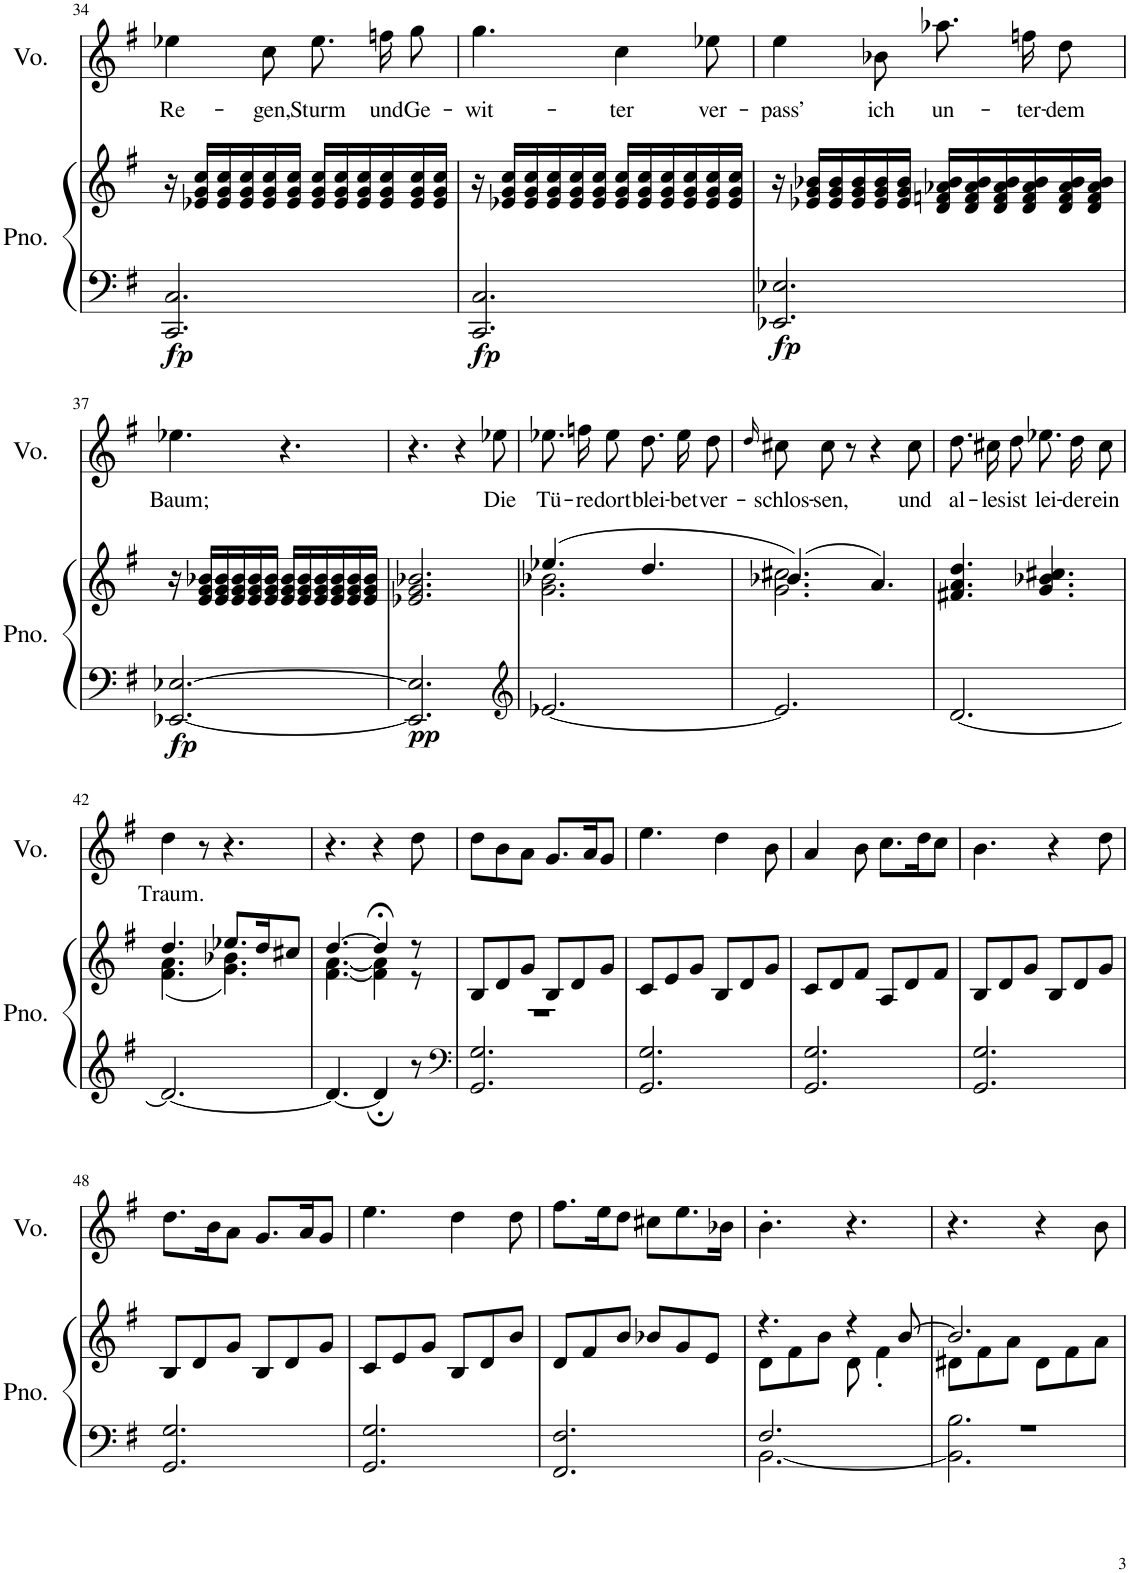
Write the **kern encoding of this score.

**kern	**kern	**dynam	**kern	**text
*part2	*part2	*part2	*part1	*part1
*staff3	*staff2	*staff2/3	*staff1	*staff1
*I"Piano	*	*	*I"Voice	*
*I'Pno.	*	*	*I'Vo.	*
!!LO:PB:g=z
*clefF4	*clefG2	*	*clefG2	*
*k[f#]	*k[f#]	*	*k[f#]	*
*M6/8	*M6/8	*	*M6/8	*
=34	=34	=34	=34	=34
!	!	!LO:DY:b=2	!	!LO:LY:b
2.CC/ 2.C/	16r	fp	4ee-X\	Re-
.	16e-X/ 16g/ 16cc/LL	.	.	.
.	16e-/ 16g/ 16cc/	.	.	.
.	16e-/ 16g/ 16cc/	.	.	.
!	!	!	!	!LO:LY:b
.	16e-/ 16g/ 16cc/	.	8cc\	-gen,
.	16e-/ 16g/ 16cc/JJ	.	.	.
!	!	!	!	!LO:LY:b
.	16e-/ 16g/ 16cc/LL	.	8.ee-\	Sturm
.	16e-/ 16g/ 16cc/	.	.	.
.	16e-/ 16g/ 16cc/	.	.	.
!	!	!	!	!LO:LY:b
.	16e-/ 16g/ 16cc/	.	16ffn\	und
!	!	!	!	!LO:LY:b
.	16e-/ 16g/ 16cc/	.	8gg\	Ge-
.	16e-/ 16g/ 16cc/JJ	.	.	.
=35	=35	=35	=35	=35
!	!	!LO:DY:b=2	!	!LO:LY:b
2.CC/ 2.C/	16r	fp	4.gg\	-wit-
.	16e-X/ 16g/ 16cc/LL	.	.	.
.	16e-/ 16g/ 16cc/	.	.	.
.	16e-/ 16g/ 16cc/	.	.	.
.	16e-/ 16g/ 16cc/	.	.	.
.	16e-/ 16g/ 16cc/JJ	.	.	.
!	!	!	!	!LO:LY:b
.	16e-/ 16g/ 16cc/LL	.	4cc\	-ter
.	16e-/ 16g/ 16cc/	.	.	.
.	16e-/ 16g/ 16cc/	.	.	.
.	16e-/ 16g/ 16cc/	.	.	.
!	!	!	!	!LO:LY:b
.	16e-/ 16g/ 16cc/	.	8ee-X\	ver-
.	16e-/ 16g/ 16cc/JJ	.	.	.
=36	=36	=36	=36	=36
!	!	!LO:DY:b=2	!	!LO:LY:b
2.EE-X/ 2.E-X/	16r	fp	4ee\	-pass’
.	16e-X/ 16g/ 16b-X/LL	.	.	.
.	16e-/ 16g/ 16b-/	.	.	.
.	16e-/ 16g/ 16b-/	.	.	.
!	!	!	!	!LO:LY:b
.	16e-/ 16g/ 16b-/	.	8b-X\	ich
.	16e-/ 16g/ 16b-/JJ	.	.	.
!	!	!	!	!LO:LY:b
.	16d/ 16fn/ 16a-X/ 16b-/LL	.	8.aa-X\	un-
.	16d/ 16f/ 16a-/ 16b-/	.	.	.
.	16d/ 16f/ 16a-/ 16b-/	.	.	.
!	!	!	!	!LO:LY:b
.	16d/ 16f/ 16a-/ 16b-/	.	16ffn\	-ter-
!	!	!	!	!LO:LY:b
.	16d/ 16f/ 16a-/ 16b-/	.	8dd\	-dem
.	16d/ 16f/ 16a-/ 16b-/JJ	.	.	.
!!LO:LB:g=z
=37	=37	=37	=37	=37
!	!	!LO:DY:b=2	!	!LO:LY:b
[2.EE-X/ [2.E-X/	16r	fp	4.ee-X\	Baum;
.	16e/ 16g/ 16b-X/LL	.	.	.
.	16e/ 16g/ 16b-/	.	.	.
.	16e/ 16g/ 16b-/	.	.	.
.	16e/ 16g/ 16b-/	.	.	.
.	16e/ 16g/ 16b-/JJ	.	.	.
.	16e/ 16g/ 16b-/LL	.	4.r	.
.	16e/ 16g/ 16b-/	.	.	.
.	16e/ 16g/ 16b-/	.	.	.
.	16e/ 16g/ 16b-/	.	.	.
.	16e/ 16g/ 16b-/	.	.	.
.	16e/ 16g/ 16b-/JJ	.	.	.
=38	=38	=38	=38	=38
!	!	!LO:DY:b=2	!	!
2.EE-/] 2.E-/]	2.e-X/ 2.g/ 2.b-X/	pp	4.r	.
.	.	.	4r	.
!	!	!	!	!LO:LY:b
.	.	.	8ee-X\	Die
=39	=39	=39	=39	=39
*clefG2	*	*	*	*
*	*^	*	*	*
!	!	!	!	!	!LO:LY:b
[2.e-X/	(4.ee-X/	2.g\ 2.b-X\	.	8.ee-X\	Tü-
!	!	!	!	!	!LO:LY:b
.	.	.	.	16ffn\	-re
!	!	!	!	!	!LO:LY:b
.	.	.	.	8ee-\	dort
!	!	!	!	!	!LO:LY:b
.	4.dd/	.	.	8.dd\	blei-
!	!	!	!	!	!LO:LY:b
.	.	.	.	16ee-\	-bet
!	!	!	!	!	!LO:LY:b
.	.	.	.	8dd\	ver-
=40	=40	=40	=40	=40	=40
.	.	.	.	16qdd/	.
!	!	!	!	!	!LO:LY:b
2.e-/]	(4.b-X/)	2.g\ 2.cc#X\	.	8cc#X\	-schlos-
!	!	!	!	!	!LO:LY:b
.	.	.	.	8cc#\	-sen,
.	.	.	.	8r	.
.	4.a/)	.	.	4r	.
!	!	!	!	!	!LO:LY:b
.	.	.	.	8cc#\	und
*	*v	*v	*	*	*
=41	=41	=41	=41	=41
!	!	!	!	!LO:LY:b
[2.d/	4.f#X/ 4.a/ 4.dd/	.	8.dd\	al-
!	!	!	!	!LO:LY:b
.	.	.	16cc#X\	-les
!	!	!	!	!LO:LY:b
.	.	.	8dd\	ist
!	!	!	!	!LO:LY:b
.	4.g/ 4.b-X/ 4.cc#X/	.	8.ee-X\	lei-
!	!	!	!	!LO:LY:b
.	.	.	16dd\	-der
!	!	!	!	!LO:LY:b
.	.	.	8cc#\	ein
!!LO:LB:g=z
=42	=42	=42	=42	=42
*	*^	*	*	*
!	!	!	!	!	!LO:LY:b
2.d/_	4.dd/	(4.f#\ 4.a\	.	4dd\	Traum.
.	.	.	.	8r	.
.	8.ee-X/L	4.g\ 4.b-X\)	.	4.r	.
.	16dd/K	.	.	.	.
.	8cc#X/J	.	.	.	.
=43	=43	=43	=43	=43	=43
4.d/_	[4.dd/	[4.f#\ [4.a\	.	4.r	.
4d;/]	4dd;</]	4f#\] 4a\]	.	4r	.
8r	8r	8r	.	8dd\	.
=44	=44	=44	=44	=44	=44
*clefF4	*	*	*	*	*
2.GG/ 2.G/	8B/L	2.r	.	8dd\L	.
.	8d/	.	.	8b\	.
.	8g/J	.	.	8a\J	.
.	8B/L	.	.	8.g/L	.
.	8d/	.	.	.	.
.	.	.	.	16a/K	.
.	8g/J	.	.	8g/J	.
*	*v	*v	*	*	*
=45	=45	=45	=45	=45
2.GG/ 2.G/	8c/L	.	4.ee\	.
.	8e/	.	.	.
.	8g/J	.	.	.
.	8B/L	.	4dd\	.
.	8d/	.	.	.
.	8g/J	.	8b\	.
=46	=46	=46	=46	=46
2.GG/ 2.G/	8c/L	.	4a/	.
.	8d/	.	.	.
.	8f#/J	.	8b\	.
.	8A/L	.	8.cc\L	.
.	8d/	.	.	.
.	.	.	16dd\K	.
.	8f#/J	.	8cc\J	.
=47	=47	=47	=47	=47
2.GG/ 2.G/	8B/L	.	4.b\	.
.	8d/	.	.	.
.	8g/J	.	.	.
.	8B/L	.	4r	.
.	8d/	.	.	.
.	8g/J	.	8dd\	.
!!LO:LB:g=z
=48	=48	=48	=48	=48
2.GG/ 2.G/	8B/L	.	8.dd\L	.
.	8d/	.	.	.
.	.	.	16b\K	.
.	8g/J	.	8a\J	.
.	8B/L	.	8.g/L	.
.	8d/	.	.	.
.	.	.	16a/K	.
.	8g/J	.	8g/J	.
=49	=49	=49	=49	=49
2.GG/ 2.G/	8c/L	.	4.ee\	.
.	8e/	.	.	.
.	8g/J	.	.	.
.	8B/L	.	4dd\	.
.	8d/	.	.	.
.	8b/J	.	8dd\	.
=50	=50	=50	=50	=50
2.FF#/ 2.F#/	8d/L	.	8.ff#\L	.
.	8f#/	.	.	.
.	.	.	16ee\K	.
.	8b/J	.	8dd\J	.
.	8b-X/L	.	8cc#X\L	.
.	8g/	.	8.ee\	.
.	8e/J	.	.	.
.	.	.	16b-X\Jk	.
=51	=51	=51	=51	=51
*^	*^	*	*	*
2.F#/	[2.BB\	4.r	8d\L	.	4.b'\	.
.	.	.	8f#\	.	.	.
.	.	.	8b\J	.	.	.
.	.	4r	8d\	.	4.r	.
.	.	.	4f#'\	.	.	.
.	.	[8b/	.	.	.	.
=52	=52	=52	=52	=52	=52	=52
2.r	2.BB\] 2.B\	2.b/]	8d#X\L	.	4.r	.
.	.	.	8f#\	.	.	.
.	.	.	8a\J	.	.	.
.	.	.	8d#\L	.	4r	.
.	.	.	8f#\	.	.	.
.	.	.	8a\J	.	8b\	.
*v	*v	*	*	*	*	*
*	*v	*v	*	*	*
=	=	=	=	=
*-	*-	*-	*-	*-
